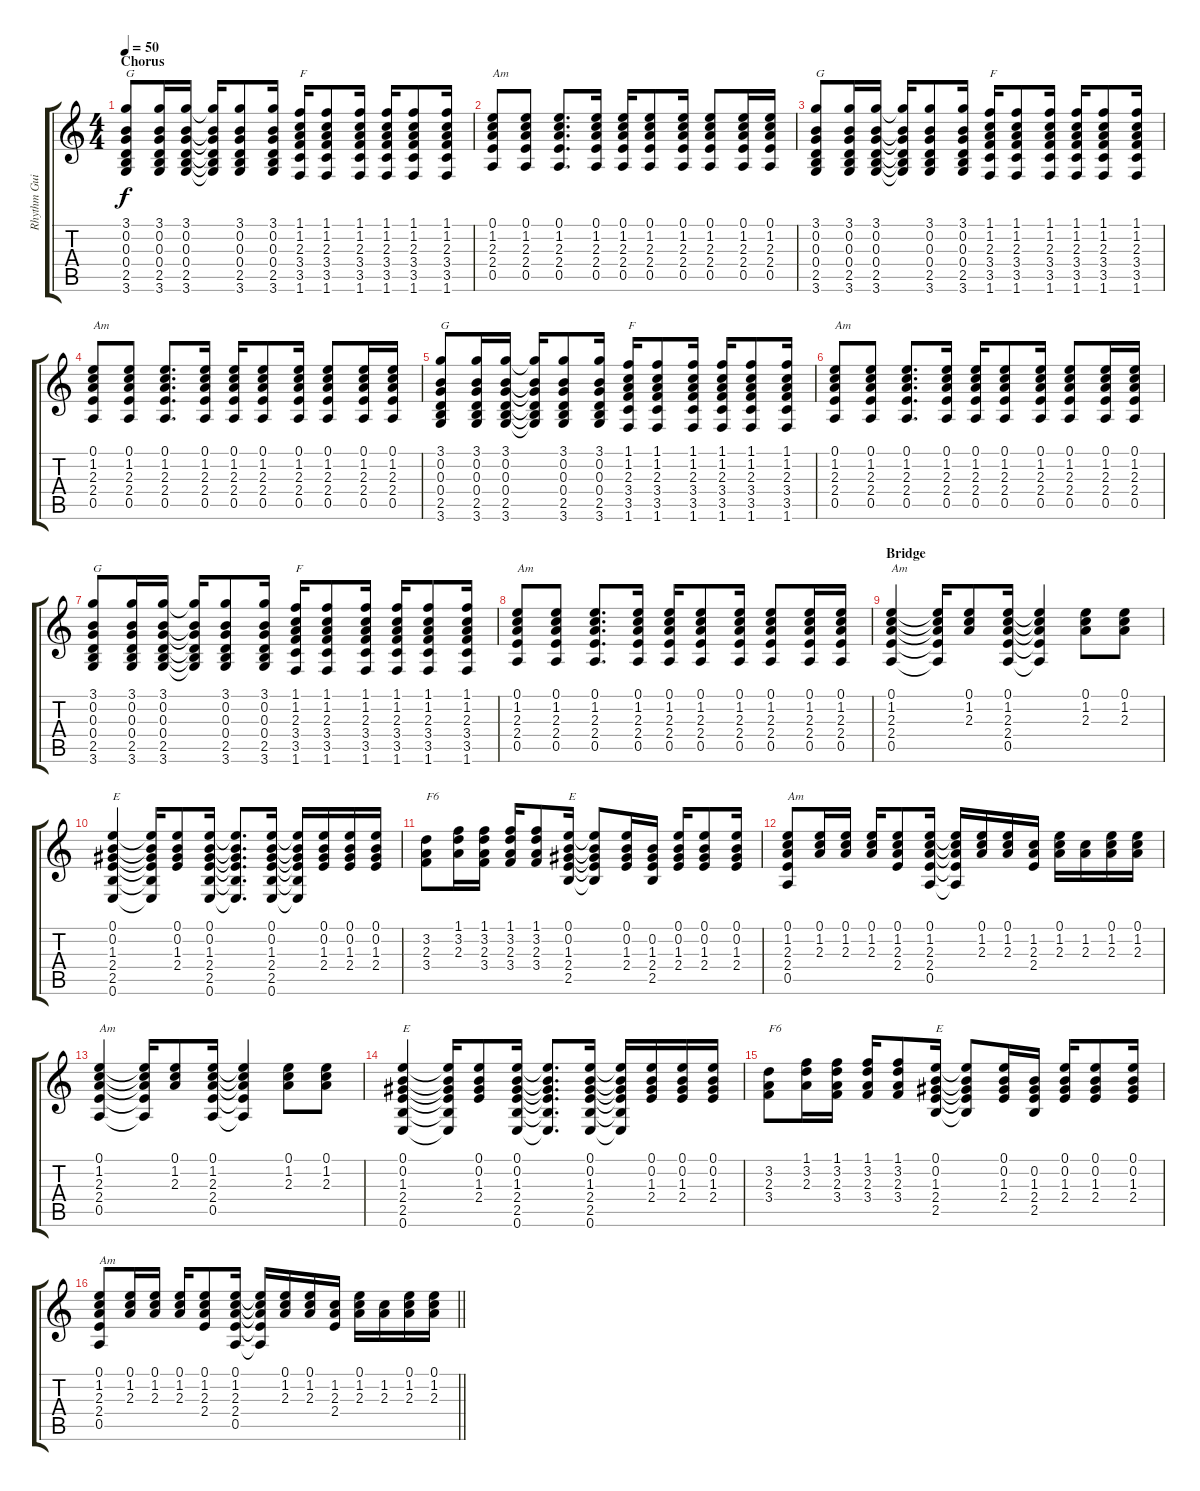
\track ("Rhythm Guitar" "Rhythm Gui") {instrument acousticguitarnylon}
\staff {score tabs}
\tuning (E4 B3 G3 D3 A2 E2) {hide}
\ts (4 4)
\section ("" "Chorus")
\tempo 50
\clef g2
\ks c
(3.1 0.2 0.3 0.4 2.5 3.6).8{txt "G" dy f} (3.1 0.2 0.3 0.4 2.5 3.6).16 (3.1 0.2 0.3 0.4 2.5 3.6).16 (3.1{t} 0.2{t} 0.3{t} 0.4{t} 2.5{t} 3.6{t}).16 (3.1 0.2 0.3 0.4 2.5 3.6).8 (3.1 0.2 0.3 0.4 2.5 3.6).16 (1.1 1.2 2.3 3.4 3.5 1.6).16{txt "F"} (1.1 1.2 2.3 3.4 3.5 1.6).8 (1.1 1.2 2.3 3.4 3.5 1.6).16 (1.1 1.2 2.3 3.4 3.5 1.6).16 (1.1 1.2 2.3 3.4 3.5 1.6).8 (1.1 1.2 2.3 3.4 3.5 1.6).16 |
(0.1 1.2 2.3 2.4 0.5).8{txt "Am"} (0.1 1.2 2.3 2.4 0.5).8 (0.1 1.2 2.3 2.4 0.5).8{d} (0.1 1.2 2.3 2.4 0.5).16 (0.1 1.2 2.3 2.4 0.5).16 (0.1 1.2 2.3 2.4 0.5).8 (0.1 1.2 2.3 2.4 0.5).16 (0.1 1.2 2.3 2.4 0.5).8 (0.1 1.2 2.3 2.4 0.5).16 (0.1 1.2 2.3 2.4 0.5).16 |
(3.1 0.2 0.3 0.4 2.5 3.6).8{txt "G"} (3.1 0.2 0.3 0.4 2.5 3.6).16 (3.1 0.2 0.3 0.4 2.5 3.6).16 (3.1{t} 0.2{t} 0.3{t} 0.4{t} 2.5{t} 3.6{t}).16 (3.1 0.2 0.3 0.4 2.5 3.6).8 (3.1 0.2 0.3 0.4 2.5 3.6).16 (1.1 1.2 2.3 3.4 3.5 1.6).16{txt "F"} (1.1 1.2 2.3 3.4 3.5 1.6).8 (1.1 1.2 2.3 3.4 3.5 1.6).16 (1.1 1.2 2.3 3.4 3.5 1.6).16 (1.1 1.2 2.3 3.4 3.5 1.6).8 (1.1 1.2 2.3 3.4 3.5 1.6).16 |
(0.1 1.2 2.3 2.4 0.5).8{txt "Am"} (0.1 1.2 2.3 2.4 0.5).8 (0.1 1.2 2.3 2.4 0.5).8{d} (0.1 1.2 2.3 2.4 0.5).16 (0.1 1.2 2.3 2.4 0.5).16 (0.1 1.2 2.3 2.4 0.5).8 (0.1 1.2 2.3 2.4 0.5).16 (0.1 1.2 2.3 2.4 0.5).8 (0.1 1.2 2.3 2.4 0.5).16 (0.1 1.2 2.3 2.4 0.5).16 |
(3.1 0.2 0.3 0.4 2.5 3.6).8{txt "G"} (3.1 0.2 0.3 0.4 2.5 3.6).16 (3.1 0.2 0.3 0.4 2.5 3.6).16 (3.1{t} 0.2{t} 0.3{t} 0.4{t} 2.5{t} 3.6{t}).16 (3.1 0.2 0.3 0.4 2.5 3.6).8 (3.1 0.2 0.3 0.4 2.5 3.6).16 (1.1 1.2 2.3 3.4 3.5 1.6).16{txt "F"} (1.1 1.2 2.3 3.4 3.5 1.6).8 (1.1 1.2 2.3 3.4 3.5 1.6).16 (1.1 1.2 2.3 3.4 3.5 1.6).16 (1.1 1.2 2.3 3.4 3.5 1.6).8 (1.1 1.2 2.3 3.4 3.5 1.6).16 |
(0.1 1.2 2.3 2.4 0.5).8{txt "Am"} (0.1 1.2 2.3 2.4 0.5).8 (0.1 1.2 2.3 2.4 0.5).8{d} (0.1 1.2 2.3 2.4 0.5).16 (0.1 1.2 2.3 2.4 0.5).16 (0.1 1.2 2.3 2.4 0.5).8 (0.1 1.2 2.3 2.4 0.5).16 (0.1 1.2 2.3 2.4 0.5).8 (0.1 1.2 2.3 2.4 0.5).16 (0.1 1.2 2.3 2.4 0.5).16 |
(3.1 0.2 0.3 0.4 2.5 3.6).8{txt "G"} (3.1 0.2 0.3 0.4 2.5 3.6).16 (3.1 0.2 0.3 0.4 2.5 3.6).16 (3.1{t} 0.2{t} 0.3{t} 0.4{t} 2.5{t} 3.6{t}).16 (3.1 0.2 0.3 0.4 2.5 3.6).8 (3.1 0.2 0.3 0.4 2.5 3.6).16 (1.1 1.2 2.3 3.4 3.5 1.6).16{txt "F"} (1.1 1.2 2.3 3.4 3.5 1.6).8 (1.1 1.2 2.3 3.4 3.5 1.6).16 (1.1 1.2 2.3 3.4 3.5 1.6).16 (1.1 1.2 2.3 3.4 3.5 1.6).8 (1.1 1.2 2.3 3.4 3.5 1.6).16 |
(0.1 1.2 2.3 2.4 0.5).8{txt "Am"} (0.1 1.2 2.3 2.4 0.5).8 (0.1 1.2 2.3 2.4 0.5).8{d} (0.1 1.2 2.3 2.4 0.5).16 (0.1 1.2 2.3 2.4 0.5).16 (0.1 1.2 2.3 2.4 0.5).8 (0.1 1.2 2.3 2.4 0.5).16 (0.1 1.2 2.3 2.4 0.5).8 (0.1 1.2 2.3 2.4 0.5).16 (0.1 1.2 2.3 2.4 0.5).16 |
\section ("" "Bridge")
(0.1 1.2 2.3 2.4 0.5).4{txt "Am"} (0.1{t} 1.2{t} 2.3{t} 2.4{t} 0.5{t}).16 (0.1 1.2 2.3).8 (0.1 1.2 2.3 2.4 0.5).16 (0.1{t} 1.2{t} 2.3{t} 2.4{t} 0.5{t}).4 (0.1 1.2 2.3).8 (0.1 1.2 2.3).8 |
(0.1 0.2 1.3 2.4 2.5 0.6).4{txt "E"} (0.1{t} 0.2{t} 1.3{t} 2.4{t} 2.5{t} 0.6{t}).16 (0.1 0.2 1.3 2.4).8 (0.1 0.2 1.3 2.4 2.5 0.6).16 (0.1{t} 0.2{t} 1.3{t} 2.4{t} 2.5{t} 0.6{t}).8{d} (0.1 0.2 1.3 2.4 2.5 0.6).16 (0.1{t} 0.2{t} 1.3{t} 2.4{t} 2.5{t} 0.6{t}).16 (0.1 0.2 1.3 2.4).16 (0.1 0.2 1.3 2.4).16 (0.1 0.2 1.3 2.4).16 |
(3.2 2.3 3.4).8{txt "F6"} (1.1 3.2 2.3).16 (1.1 3.2 2.3 3.4).16 (1.1 3.2 2.3 3.4).16 (1.1 3.2 2.3 3.4).8 (0.1 0.2 1.3 2.4 2.5).16{txt "E"} (0.1{t} 0.2{t} 1.3{t} 2.4{t} 2.5{t}).8 (0.1 0.2 1.3 2.4).16 (0.2 1.3 2.4 2.5).16 (0.1 0.2 1.3 2.4).16 (0.1 0.2 1.3 2.4).8 (0.1 0.2 1.3 2.4).16 |
(0.1 1.2 2.3 2.4 0.5).8{txt "Am"} (0.1 1.2 2.3).16 (0.1 1.2 2.3).16 (0.1 1.2 2.3).16 (0.1 1.2 2.3 2.4).8 (0.1 1.2 2.3 2.4 0.5).16 (0.1{t} 1.2{t} 2.3{t} 2.4{t} 0.5{t}).16 (0.1 1.2 2.3).16 (0.1 1.2 2.3).16 (1.2 2.3 2.4).16 (0.1 1.2 2.3).16 (1.2 2.3).16 (0.1 1.2 2.3).16 (0.1 1.2 2.3).16 |
(0.1 1.2 2.3 2.4 0.5).4{txt "Am"} (0.1{t} 1.2{t} 2.3{t} 2.4{t} 0.5{t}).16 (0.1 1.2 2.3).8 (0.1 1.2 2.3 2.4 0.5).16 (0.1{t} 1.2{t} 2.3{t} 2.4{t} 0.5{t}).4 (0.1 1.2 2.3).8 (0.1 1.2 2.3).8 |
(0.1 0.2 1.3 2.4 2.5 0.6).4{txt "E"} (0.1{t} 0.2{t} 1.3{t} 2.4{t} 2.5{t} 0.6{t}).16 (0.1 0.2 1.3 2.4).8 (0.1 0.2 1.3 2.4 2.5 0.6).16 (0.1{t} 0.2{t} 1.3{t} 2.4{t} 2.5{t} 0.6{t}).8{d} (0.1 0.2 1.3 2.4 2.5 0.6).16 (0.1{t} 0.2{t} 1.3{t} 2.4{t} 2.5{t} 0.6{t}).16 (0.1 0.2 1.3 2.4).16 (0.1 0.2 1.3 2.4).16 (0.1 0.2 1.3 2.4).16 |
(3.2 2.3 3.4).8{txt "F6"} (1.1 3.2 2.3).16 (1.1 3.2 2.3 3.4).16 (1.1 3.2 2.3 3.4).16 (1.1 3.2 2.3 3.4).8 (0.1 0.2 1.3 2.4 2.5).16{txt "E"} (0.1{t} 0.2{t} 1.3{t} 2.4{t} 2.5{t}).8 (0.1 0.2 1.3 2.4).16 (0.2 1.3 2.4 2.5).16 (0.1 0.2 1.3 2.4).16 (0.1 0.2 1.3 2.4).8 (0.1 0.2 1.3 2.4).16 |
\barLineRight lightlight
(0.1 1.2 2.3 2.4 0.5).8{txt "Am"} (0.1 1.2 2.3).16 (0.1 1.2 2.3).16 (0.1 1.2 2.3).16 (0.1 1.2 2.3 2.4).8 (0.1 1.2 2.3 2.4 0.5).16 (0.1{t} 1.2{t} 2.3{t} 2.4{t} 0.5{t}).16 (0.1 1.2 2.3).16 (0.1 1.2 2.3).16 (1.2 2.3 2.4).16 (0.1 1.2 2.3).16 (1.2 2.3).16 (0.1 1.2 2.3).16 (0.1 1.2 2.3).16
